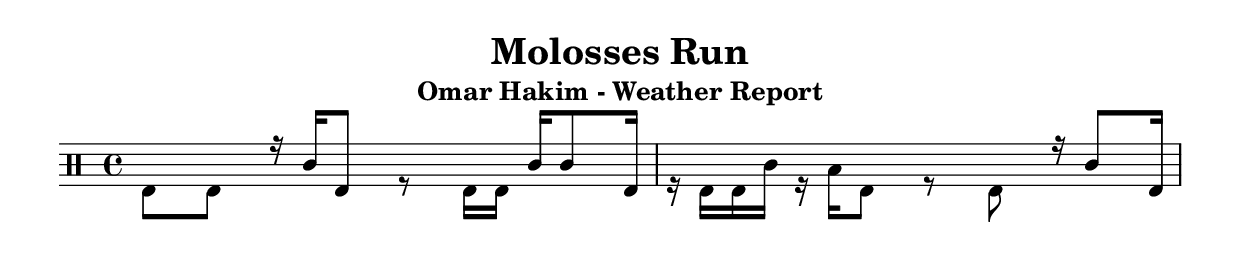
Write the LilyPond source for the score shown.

\version "2.18.2"
\include "../layout/layout.ly"

\header {
  title = "Molosses Run"
  subtitle = "Omar Hakim - Weather Report"
}

\score {
  \new DrumStaff <<
    \drummode {
      \time 4/4
      <<
        \new DrumVoice {
          \voiceUP
          s4 
          r16 sn16 bd8
          s4
          sn16 sn8 bd16

          s4
          s4
          s4
          r16 sn8 bd16
        }
        \new DrumVoice {
          \voiceDOWN
          bd8 bd
          s4
          r8 bd16 bd
          s4

          r16 bd bd sn
          r16 ft bd8
          r8 bd
          s4

        }
      >>
      %\break
    }
  >>
}
